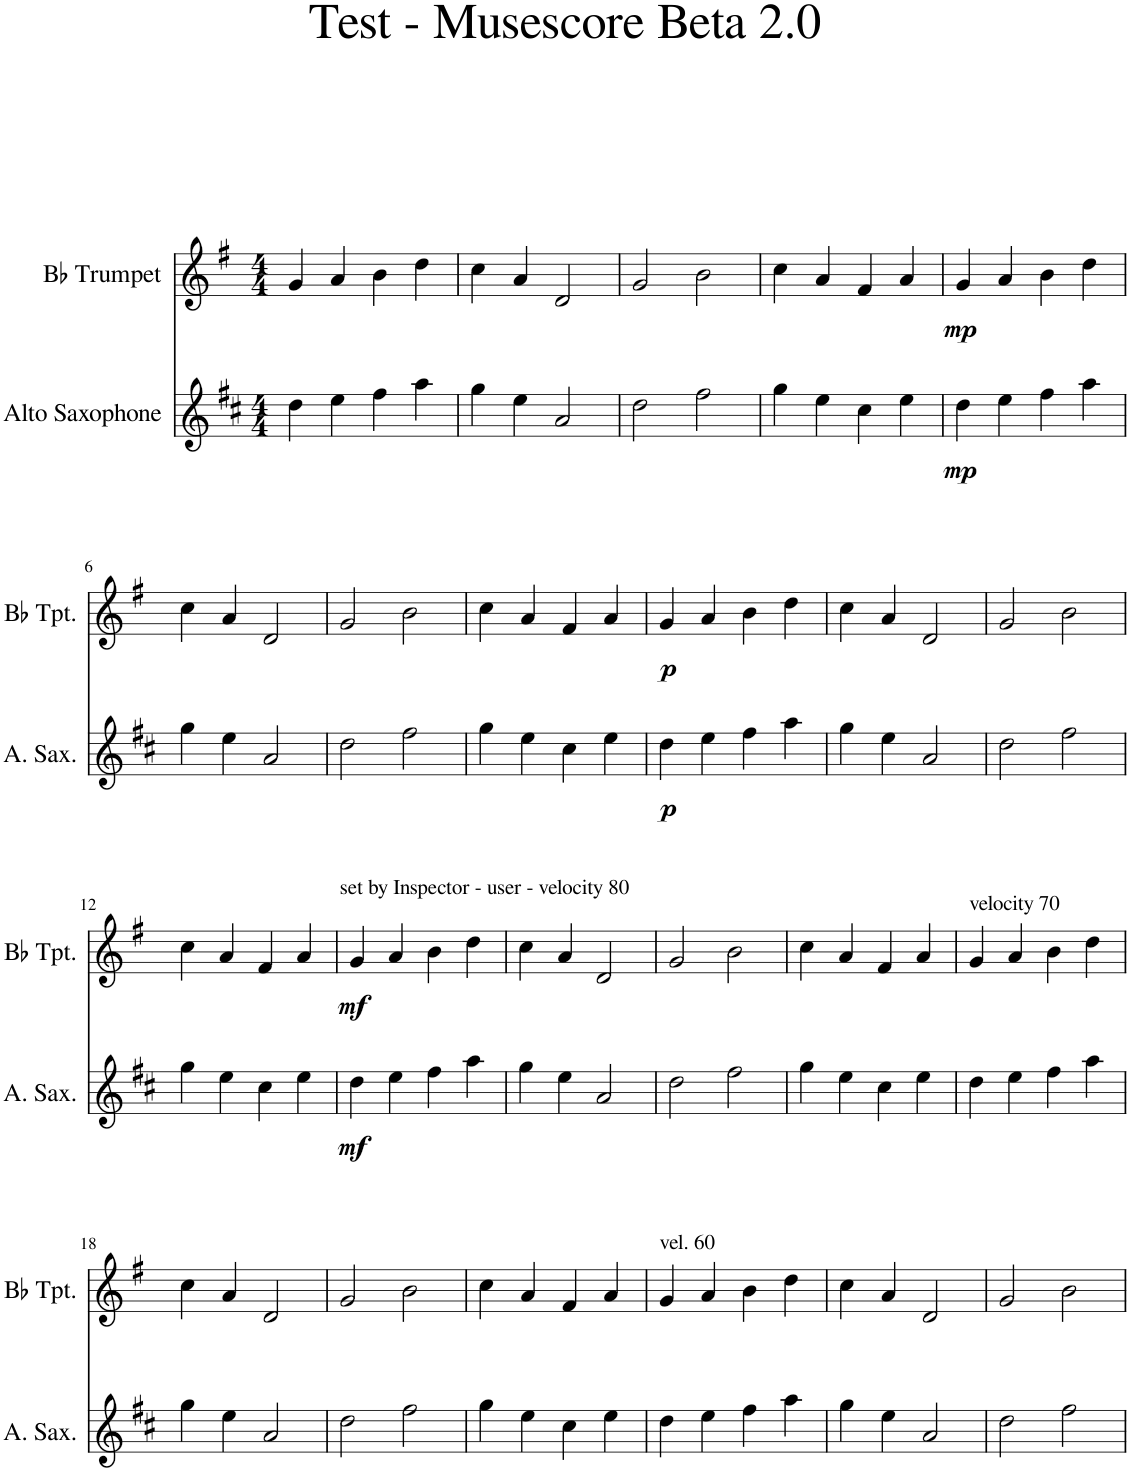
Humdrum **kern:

**kern	**dynam	**kern	**dynam
*part2	*part2	*part1	*part1
*staff2	*staff2	*staff1	*staff1
*I"Alto Saxophone	*	*I"Bb Trumpet	*
*I'A. Sax.	*	*I'Bb Tpt.	*
*clefG2	*	*clefG2	*
*Trd5c9	*	*Trd1c2	*
*k[f#c#]	*	*k[f#]	*
*M4/4	*	*M4/4	*
=1	=1	=1	=1
4dd\	.	4g/	.
4ee\	.	4a/	.
4ff#\	.	4b\	.
4aa\	.	4dd\	.
=2	=2	=2	=2
4gg\	.	4cc\	.
4ee\	.	4a/	.
2a/	.	2d/	.
=3	=3	=3	=3
2dd\	.	2g/	.
2ff#\	.	2b\	.
=4	=4	=4	=4
4gg\	.	4cc\	.
4ee\	.	4a/	.
4cc#\	.	4f#/	.
4ee\	.	4a/	.
=5	=5	=5	=5
!	!LO:DY:b	!	!LO:DY:b
4dd\	mp	4g/	mp
4ee\	.	4a/	.
4ff#\	.	4b\	.
4aa\	.	4dd\	.
!!LO:LB:g=z
=6	=6	=6	=6
4gg\	.	4cc\	.
4ee\	.	4a/	.
2a/	.	2d/	.
=7	=7	=7	=7
2dd\	.	2g/	.
2ff#\	.	2b\	.
=8	=8	=8	=8
4gg\	.	4cc\	.
4ee\	.	4a/	.
4cc#\	.	4f#/	.
4ee\	.	4a/	.
=9	=9	=9	=9
!	!LO:DY:b	!	!LO:DY:b
4dd\	p	4g/	p
4ee\	.	4a/	.
4ff#\	.	4b\	.
4aa\	.	4dd\	.
=10	=10	=10	=10
4gg\	.	4cc\	.
4ee\	.	4a/	.
2a/	.	2d/	.
=11	=11	=11	=11
2dd\	.	2g/	.
2ff#\	.	2b\	.
!!LO:LB:g=z
=12	=12	=12	=12
4gg\	.	4cc\	.
4ee\	.	4a/	.
4cc#\	.	4f#/	.
4ee\	.	4a/	.
=13	=13	=13	=13
!	!	!LO:TX:a:t=set by Inspector - user - velocity 80	!
!	!LO:DY:b	!	!LO:DY:b
4dd\	mf	4g/	mf
4ee\	.	4a/	.
4ff#\	.	4b\	.
4aa\	.	4dd\	.
=14	=14	=14	=14
4gg\	.	4cc\	.
4ee\	.	4a/	.
2a/	.	2d/	.
=15	=15	=15	=15
2dd\	.	2g/	.
2ff#\	.	2b\	.
=16	=16	=16	=16
4gg\	.	4cc\	.
4ee\	.	4a/	.
4cc#\	.	4f#/	.
4ee\	.	4a/	.
=17	=17	=17	=17
!	!	!LO:TX:a:t=velocity 70	!
4dd\	.	4g/	.
4ee\	.	4a/	.
4ff#\	.	4b\	.
4aa\	.	4dd\	.
!!LO:LB:g=z
=18	=18	=18	=18
4gg\	.	4cc\	.
4ee\	.	4a/	.
2a/	.	2d/	.
=19	=19	=19	=19
2dd\	.	2g/	.
2ff#\	.	2b\	.
=20	=20	=20	=20
4gg\	.	4cc\	.
4ee\	.	4a/	.
4cc#\	.	4f#/	.
4ee\	.	4a/	.
=21	=21	=21	=21
!	!	!LO:TX:a:t=vel. 60	!
4dd\	.	4g/	.
4ee\	.	4a/	.
4ff#\	.	4b\	.
4aa\	.	4dd\	.
=22	=22	=22	=22
4gg\	.	4cc\	.
4ee\	.	4a/	.
2a/	.	2d/	.
=23	=23	=23	=23
2dd\	.	2g/	.
2ff#\	.	2b\	.
=	=	=	=
*-	*-	*-	*-
